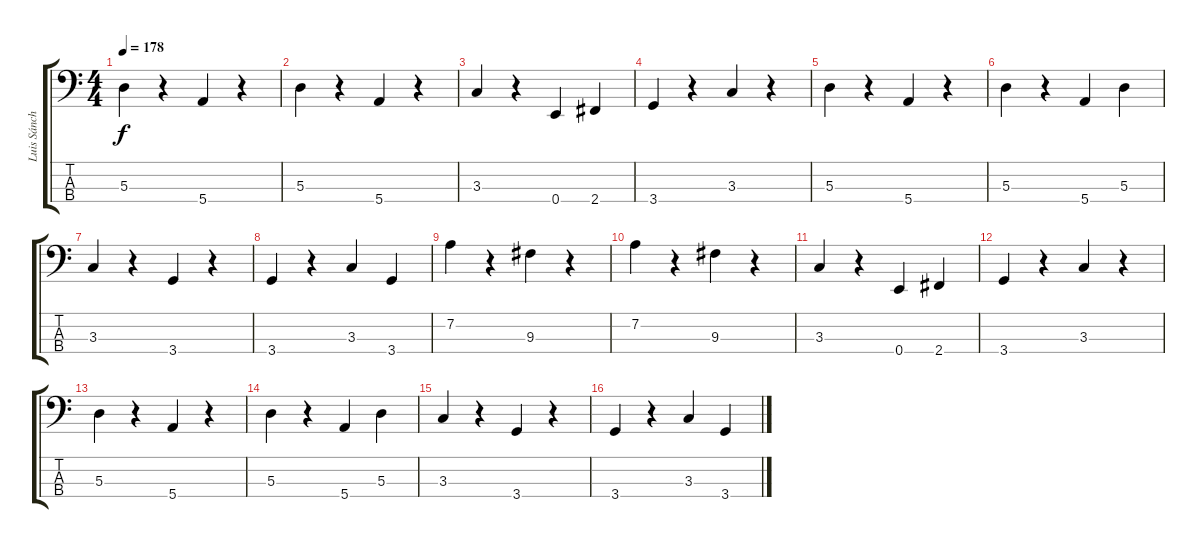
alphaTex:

\track ("Luis Sánchez" "Luis Sánch") {instrument electricbassfinger}
\staff {score tabs}
\tuning (G2 D2 A1 E1) {hide}
\ts (4 4)
\tempo 178
\clef f4
\ks c
5.3.4{dy f} r.4 5.4.4 r.4 |
5.3.4 r.4 5.4.4 r.4 |
3.3.4 r.4 0.4.4 2.4.4 |
3.4.4 r.4 3.3.4 r.4 |
5.3.4 r.4 5.4.4 r.4 |
5.3.4 r.4 5.4.4 5.3.4 |
3.3.4 r.4 3.4.4 r.4 |
3.4.4 r.4 3.3.4 3.4.4 |
7.2.4 r.4 9.3.4 r.4 |
7.2.4 r.4 9.3.4 r.4 |
3.3.4 r.4 0.4.4 2.4.4 |
3.4.4 r.4 3.3.4 r.4 |
5.3.4 r.4 5.4.4 r.4 |
5.3.4 r.4 5.4.4 5.3.4 |
3.3.4 r.4 3.4.4 r.4 |
3.4.4 r.4 3.3.4 3.4.4
